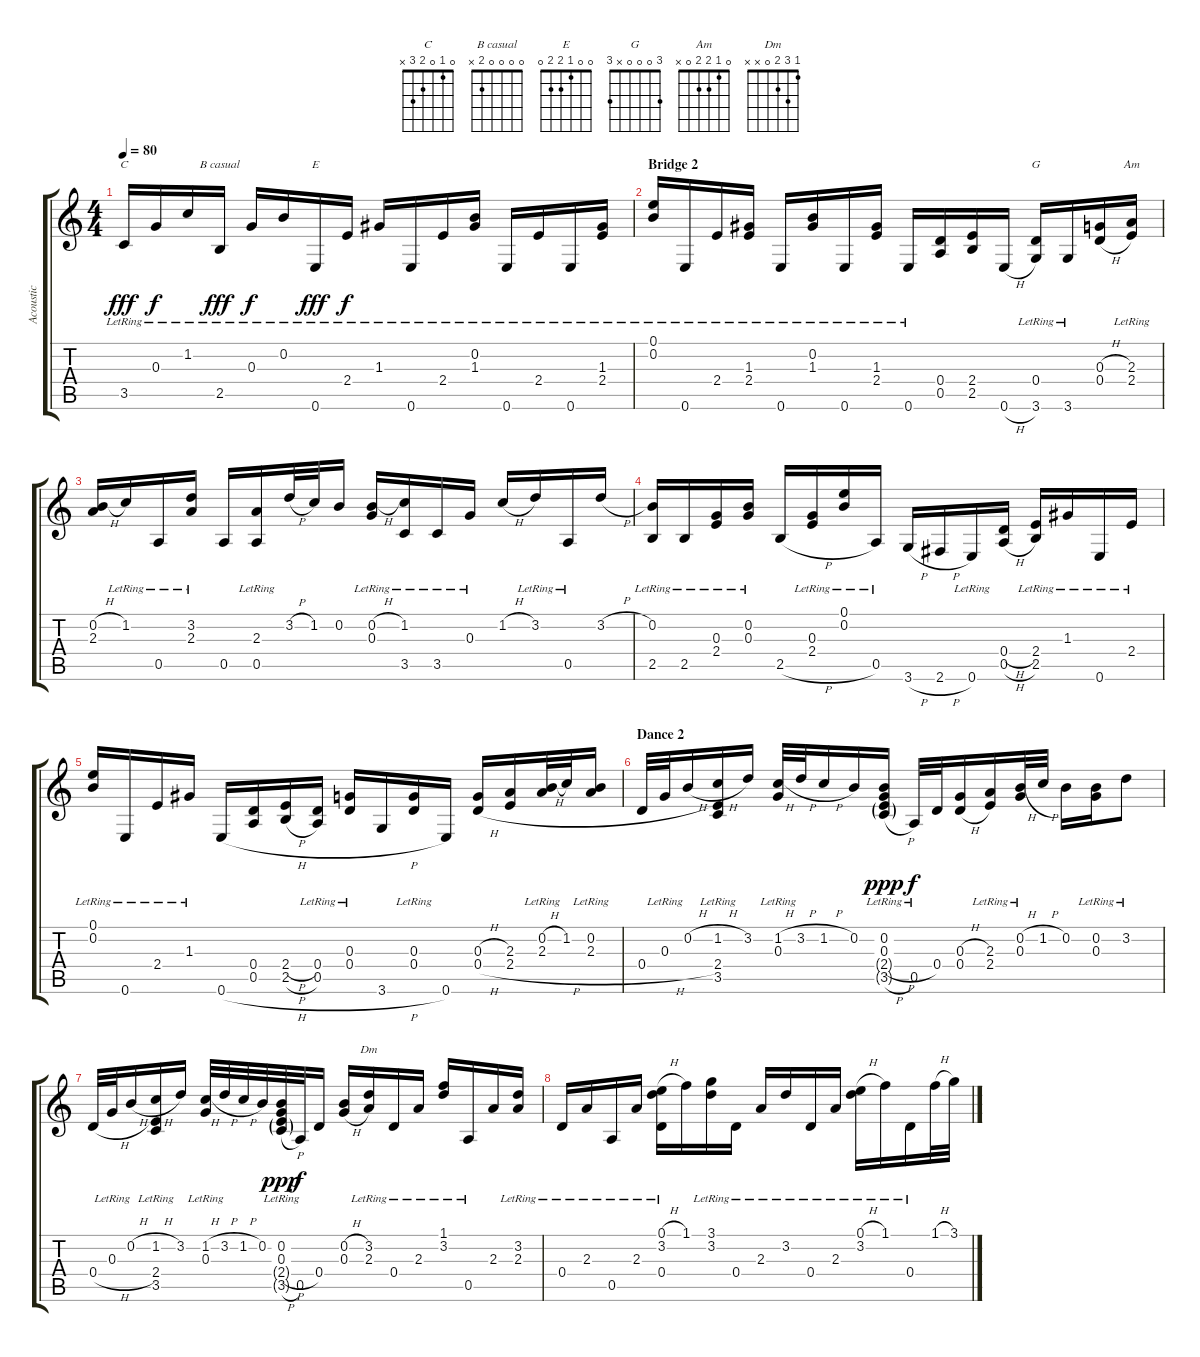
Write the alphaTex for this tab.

\track ("Acoustic" "Acoustic") {instrument acousticguitarsteel}
\staff {score tabs}
\tuning (E4 B3 G3 D3 A2 E2) {hide}
\chord ("C" 0 1 0 2 3 x)
\chord ("B casual" 0 0 0 0 2 x)
\chord ("E" 0 0 1 2 2 0)
\chord ("G" 3 0 0 0 x 3)
\chord ("Am" 0 1 2 2 0 x)
\chord ("Dm" 1 3 2 0 x x)
\ts (4 4)
\tempo 80
\clef g2
\ks c
3.5{lr}.16{ch "C" dy fff} 0.3{lr}.16{dy f} 1.2{lr}.16 2.5{lr}.16{ch "B casual" dy fff} 0.3{lr}.16{dy f} 0.2{lr}.16 0.6{lr}.16{ch "E" dy fff} 2.4{lr}.16{dy f} 1.3{lr}.16 0.6{lr}.16 2.4{lr}.16 (0.2{lr} 1.3{lr}).16 0.6{lr}.16 2.4{lr}.16 0.6{lr}.16 (1.3{lr} 2.4{lr}).16 |
\section ("" "Bridge 2")
(0.1{lr} 0.2{lr}).16 0.6{lr}.16 2.4{lr}.16 (1.3{lr} 2.4).16 0.6{lr}.16 (0.2{lr} 1.3{lr}).16 0.6{lr}.16 (1.3{lr} 2.4{lr}).16 0.6{lr}.16 (0.4 0.5).16 (2.4 2.5).16 0.6{h}.16 (0.4{lr} 3.6).16{ch "G"} 3.6{lr}.16 (0.3{h} 0.4{h}).16 (2.3 2.4{lr}).16{ch "Am"} |
(0.2{h} 2.3).16 1.2{lr}.16 0.5{lr}.16 (3.2{lr} 2.3{lr}).16 0.5.16 (2.3{lr} 0.5{lr}).16 3.2{h}.32 1.2.32 0.2.16 (0.2{h} 0.3{lr}).16 (1.2{lr} 3.5).16 3.5{lr}.16 0.3{lr}.16 1.2{h}.16 3.2{lr}.16 0.5{lr}.16 3.2{h}.16 |
(0.2{lr} 2.5).16 2.5{lr}.16 (0.3 2.4{lr}).16 (0.2{lr} 0.3{lr}).16 2.5{h}.16 (0.3{lr} 2.4{lr}).16 (0.1{lr} 0.2{lr}).16 0.5{lr}.16 3.6{h}.16 2.6{h}.16 0.6{lr}.16 (0.4{h} 0.5{h}).16 (2.4{lr} 2.5{lr}).16 1.3{lr}.16 0.6{lr}.16 2.4{lr}.16 |
(0.1{lr} 0.2{lr}).16 0.6{lr}.16 2.4{lr}.16 1.3{lr}.16 0.6{h}.16 (0.4 0.5).16 (2.4{h} 2.5{h}).16 (0.4 0.5{lr}).16 (0.3{lr} 0.4{lr}).16 3.6{h}.16 (0.3{lr} 0.4{lr}).16 0.6.16 (0.3{h} 0.4{h}).16 (2.3 2.4{h}).16 (0.2{h} 2.3{lr}).32 1.2.32 (0.2{lr} 2.3).16 |
\section ("" "Dance 2")
0.4{h}.32 0.3{lr}.32 0.2{h}.16 (1.2{h} 2.4{lr} 3.5{lr}).16 3.2.16 (1.2{h} 0.3{lr}).32 3.2{h}.32 1.2{h}.16 0.2.16 (0.2 0.3{lr} 2.4{h g} 3.5{h g}).16{dy ppp} 0.5{lr}.32{dy f} 0.4.32 (0.3{h} 0.4{h}).16 (2.3{lr} 2.4{lr}).16 (0.2{h} 0.3{lr}).32 1.2{h}.32 0.2.16 (0.2{lr} 0.3{lr}).16 3.2{lr}.8 |
0.4{h}.32 0.3{lr}.32 0.2{h}.16 (1.2{h} 2.4{lr} 3.5{lr}).16 3.2.16 (1.2{h} 0.3{lr}).32 3.2{h}.32 1.2{h}.32 0.2.32 (0.2 0.3{lr} 2.4{h g} 3.5{h g}).32{dy ppp} 0.5{lr}.32{dy f} 0.4.16 (0.2{h} 0.3{h}).16 (3.2{lr} 2.3{lr}).16{ch "Dm"} 0.4{lr}.16 2.3{lr}.16 (1.1{lr} 3.2{lr}).16 0.5{lr}.16 2.3.16 (3.2{lr} 2.3{lr}).16 |
0.4{lr}.16 2.3{lr}.16 0.5{lr}.16 2.3{lr}.16 (0.1{h} 3.2{lr} 0.4{lr}).16 1.1.16 (3.1{lr} 3.2{lr}).16 0.4{lr}.16 2.3{lr}.16 3.2{lr}.16 0.4{lr}.16 2.3{lr}.16 (0.1{h} 3.2{lr}).16 1.1{lr}.16 0.4{lr}.16 1.1{h}.32 3.1{h}.32
